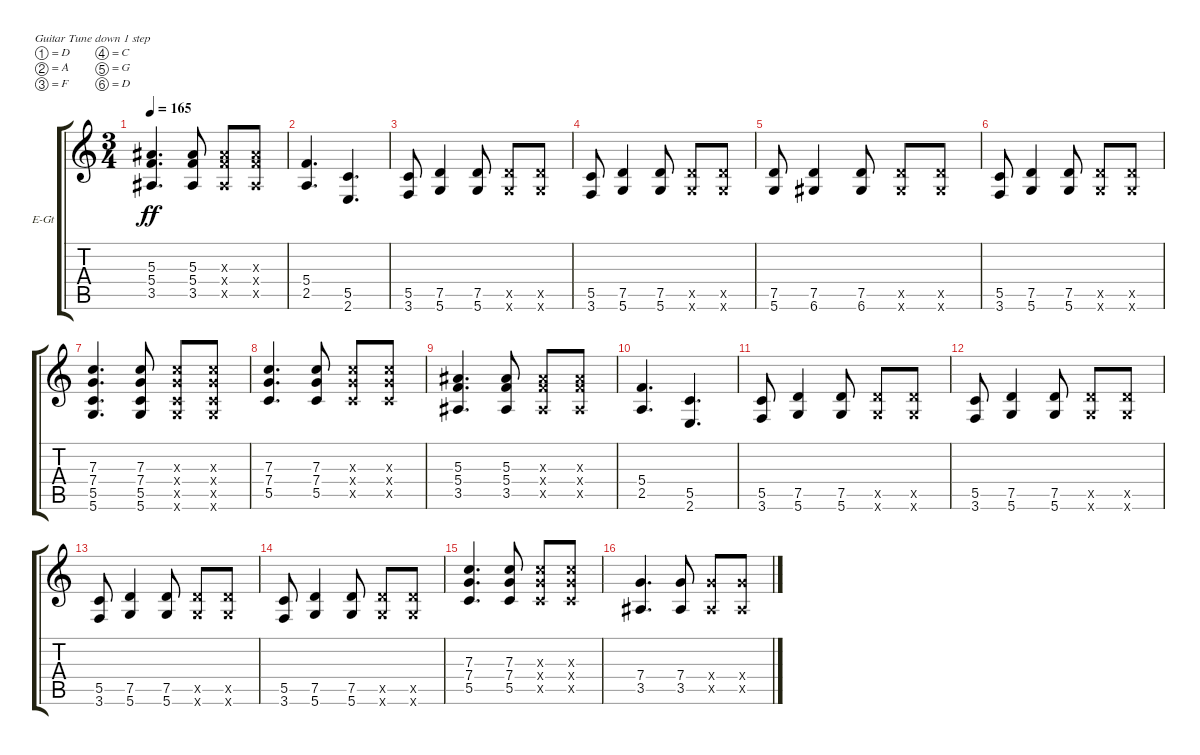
\bracketExtendMode groupsimilarinstruments
\firstSystemTrackNameOrientation horizontal
\otherSystemsTrackNameOrientation horizontal
\track ("Electric Guitar 2" "E-Gt") {instrument distortionguitar}
\staff {score tabs}
\tuning (D4 A3 F3 C3 G2 D2)
\ts (3 4)
\tempo 165
\clef g2
\ks c
(3.5 5.4 5.3).4{d dy ff} (3.5 5.4 5.3).8 (3.5{x} 5.4{x} 5.3{x}).8 (3.5{x} 5.4{x} 5.3{x}).8 |
(2.5 5.4).4{d} (2.6 5.5).4{d} |
(3.6 5.5).8 (5.6 7.5).4 (5.6 7.5).8 (5.6{x} 7.5{x}).8 (5.6{x} 7.5{x}).8 |
(3.6 5.5).8 (5.6 7.5).4 (5.6 7.5).8 (5.6{x} 7.5{x}).8 (5.6{x} 7.5{x}).8 |
(5.6 7.5).8 (6.6 7.5).4 (6.6 7.5).8 (6.6{x} 7.5{x}).8 (6.6{x} 7.5{x}).8 |
(3.6 5.5).8 (5.6 7.5).4 (5.6 7.5).8 (5.6{x} 7.5{x}).8 (5.6{x} 7.5{x}).8 |
(5.5 7.4 7.3 5.6).4{d} (5.5 7.4 7.3 5.6).8 (5.5{x} 7.4{x} 7.3{x} 5.6{x}).8 (5.5{x} 7.4{x} 7.3{x} 5.6{x}).8 |
(5.5 7.4 7.3).4{d} (5.5 7.4 7.3).8 (5.5{x} 7.4{x} 7.3{x}).8 (5.5{x} 7.4{x} 7.3{x}).8 |
(3.5 5.4 5.3).4{d} (3.5 5.4 5.3).8 (3.5{x} 5.4{x} 5.3{x}).8 (3.5{x} 5.4{x} 5.3{x}).8 |
(2.5 5.4).4{d} (2.6 5.5).4{d} |
(3.6 5.5).8 (5.6 7.5).4 (5.6 7.5).8 (5.6{x} 7.5{x}).8 (5.6{x} 7.5{x}).8 |
(3.6 5.5).8 (5.6 7.5).4 (5.6 7.5).8 (5.6{x} 7.5{x}).8 (5.6{x} 7.5{x}).8 |
(3.6 5.5).8 (5.6 7.5).4 (5.6 7.5).8 (5.6{x} 7.5{x}).8 (5.6{x} 7.5{x}).8 |
(3.6 5.5).8 (5.6 7.5).4 (5.6 7.5).8 (5.6{x} 7.5{x}).8 (5.6{x} 7.5{x}).8 |
(5.5 7.4 7.3).4{d} (5.5 7.4 7.3).8 (5.5{x} 7.4{x} 7.3{x}).8 (5.5{x} 7.4{x} 7.3{x}).8 |
(3.5 7.4).4{d} (3.5 7.4).8 (3.5{x} 7.4{x}).8 (3.5{x} 7.4{x}).8
